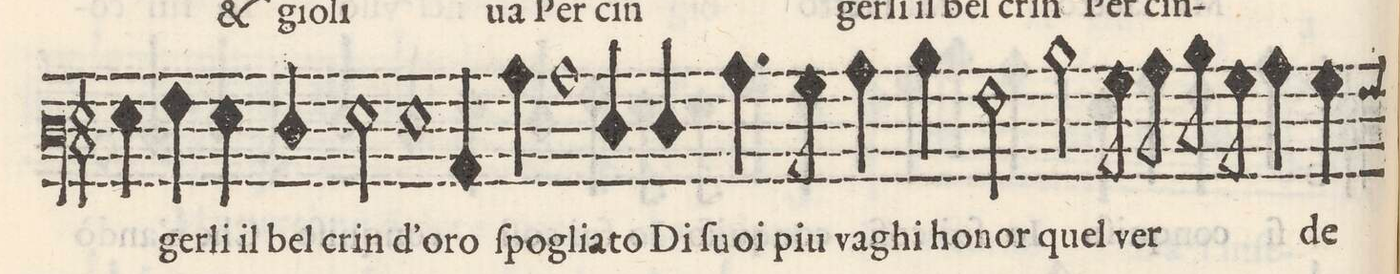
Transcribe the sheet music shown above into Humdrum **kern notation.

**kern	**text
*I"Basso	*
*clefF3	*
*k[]	*
*M2/1	*
4G\	.
4A\	ger-
=21-	=21-
4G\	-li il
4F/	bel
2G\	crin
1G	d'o-
=22-	=22-
4C/	-ro
4c\	ſpo-
1c	-gla-
4F/	-to
4F/	Di
=23-	=23-
4.c\	fuoi
8B\	piu
4c\	va-
4d\	-ghi
2A\	ho-
2d\	-nor
=24-	=24-
8B\	quel
8c\	ver-
8d\	.
8B\	.
4c\	.
4B\	-de
*-	*-
